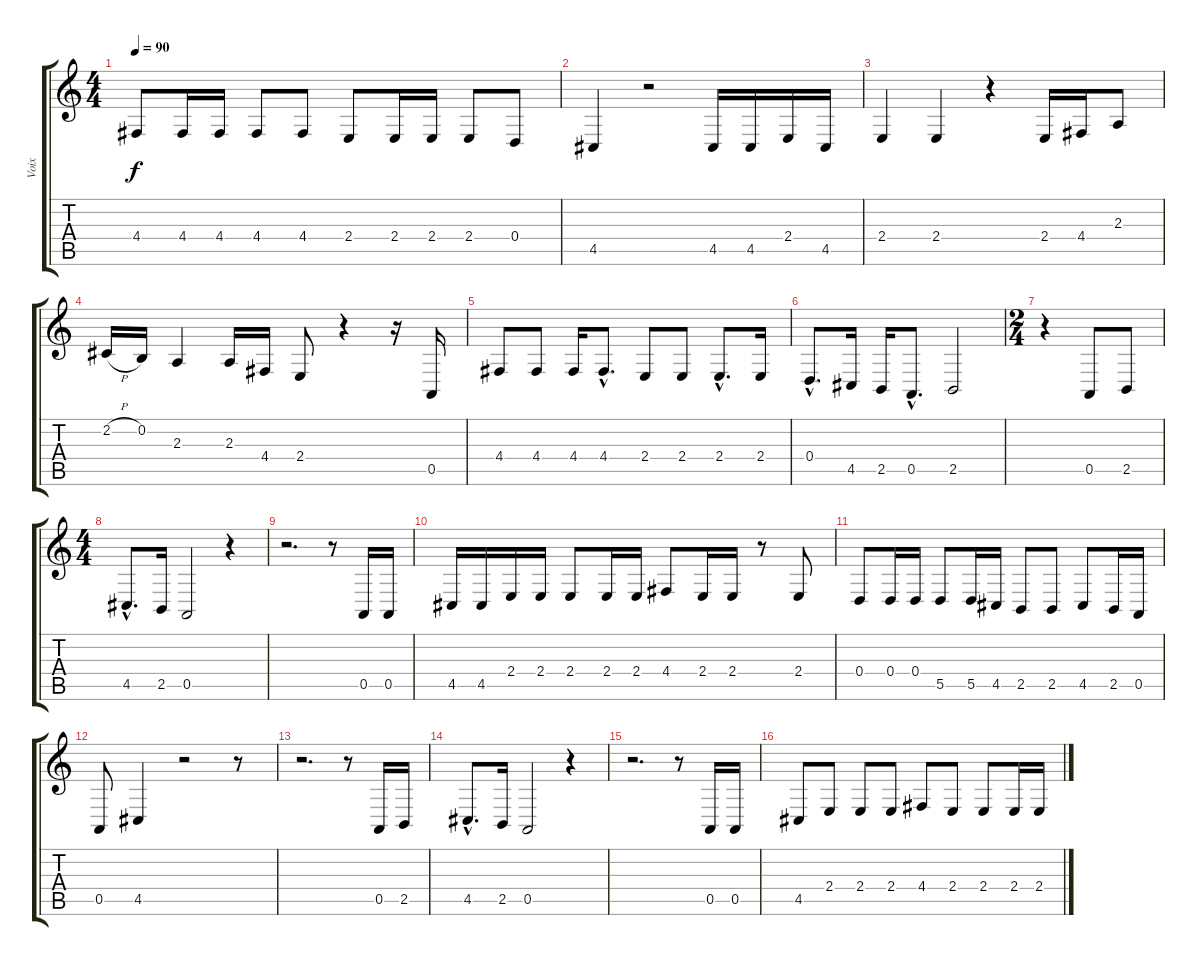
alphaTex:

\track ("Voix" "Voix") {instrument electricgrandpiano}
\staff {score tabs}
\tuning (E4 B3 G3 D3 A2 E2) {hide}
\ts (4 4)
\tempo 90
\clef g2
\ks c
4.4.8{dy f} 4.4.16 4.4.16 4.4.8 4.4.8 2.4.8 2.4.16 2.4.16 2.4.8 0.4.8 |
4.5.4 r.2 4.5.16 4.5.16 2.4.16 4.5.16 |
2.4.4 2.4.4 r.4 2.4.16 4.4.16 2.3.8 |
2.2{h}.16 0.2.16 2.3.4 2.3.16 4.4.16 2.4.8 r.4 r.16 0.5.16 |
4.4.8 4.4.8 4.4.16 4.4{hac}.8{d} 2.4.8 2.4.8 2.4{hac}.8{d} 2.4.16 |
0.4{hac}.8{d} 4.5.16 2.5.16 0.5{hac}.8{d} 2.5.2 |
\ts (2 4)
r.4 0.5.8 2.5.8 |
\ts (4 4)
4.5{hac}.8{d} 2.5.16 0.5.2 r.4 |
r.2{d} r.8 0.5.16 0.5.16 |
4.5.16 4.5.16 2.4.16 2.4.16 2.4.8 2.4.16 2.4.16 4.4.8 2.4.16 2.4.16 r.8 2.4.8 |
0.4.8 0.4.16 0.4.16 5.5.8 5.5.16 4.5.16 2.5.8 2.5.8 4.5.8 2.5.16 0.5.16 |
0.5.8 4.5.4 r.2 r.8 |
r.2{d} r.8 0.5.16 2.5.16 |
4.5{hac}.8{d} 2.5.16 0.5.2 r.4 |
r.2{d} r.8 0.5.16 0.5.16 |
4.5.8 2.4.8 2.4.8 2.4.8 4.4.8 2.4.8 2.4.8 2.4.16 2.4.16
